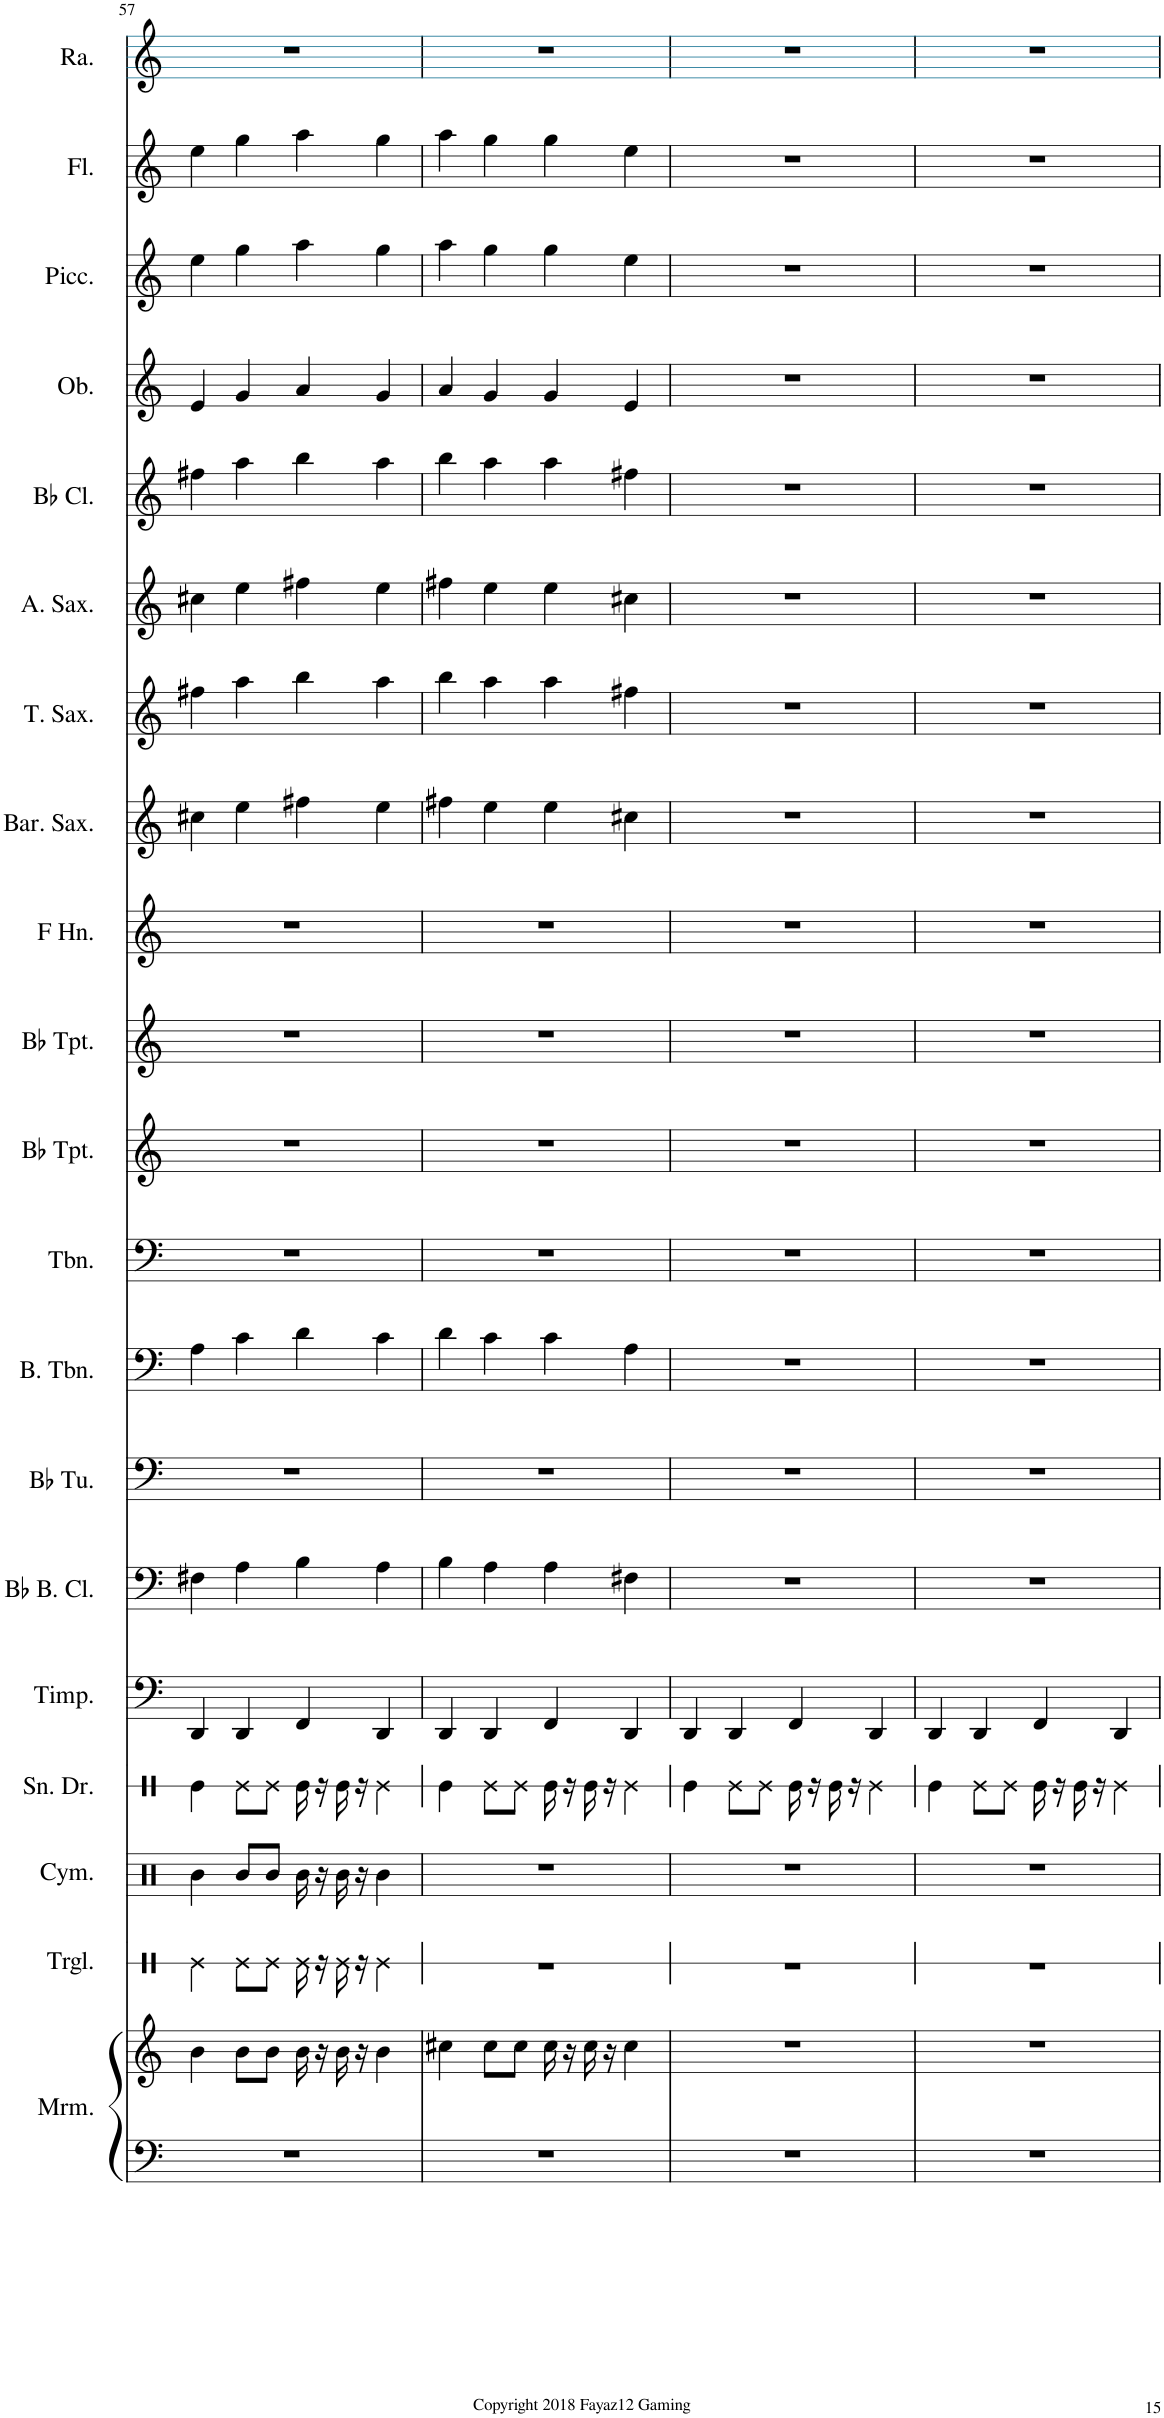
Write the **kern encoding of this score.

**kern	**kern	**kern	**kern	**kern	**kern	**kern	**kern	**kern	**kern	**kern	**kern	**kern	**kern	**kern	**kern	**kern	**kern	**kern	**kern	**kern
*part20	*part20	*part19	*part18	*part17	*part16	*part15	*part14	*part13	*part12	*part11	*part10	*part9	*part8	*part7	*part6	*part5	*part4	*part3	*part2	*part1
*staff21	*staff20	*staff19	*staff18	*staff17	*staff16	*staff15	*staff14	*staff13	*staff12	*staff11	*staff10	*staff9	*staff8	*staff7	*staff6	*staff5	*staff4	*staff3	*staff2	*staff1
*I"Marimba	*	*I"Triangle	*I"Cymbals	*I"Snare Drum	*I"Timpani	*I"Bb Bass Clarinet (Bass Clef)	*I"Bb Tuba	*I"Bass Trombone	*I"Trombone	*I"Bb Trumpet	*I"Bb Trumpet	*I"Horn in F	*I"Baritone Saxophone	*I"Tenor Saxophone	*I"Alto Saxophone	*I"Bb Clarinet	*I"Oboe	*I"Piccolo	*I"Flute	*I"Rosalina
*I'Mrm.	*	*I'Trgl.	*I'Cym.	*I'Sn. Dr.	*I'Timp.	*I'Bb B. Cl.	*I'Bb Tu.	*I'B. Tbn.	*I'Tbn.	*I'Bb Tpt.	*I'Bb Tpt.	*	*I'Bar. Sax.	*I'T. Sax.	*I'A. Sax.	*I'Bb Cl.	*I'Ob.	*I'Picc.	*I'Fl.	*I'Ra.
!!LO:PB:g=z
*clefF4	*clefG2	*clefX	*clefX	*clefX	*clefF4	*clefF4	*clefF4	*clefF4	*clefF4	*clefG2	*clefG2	*clefG2	*clefG2	*clefG2	*clefG2	*clefG2	*clefG2	*clefG2	*clefG2	*clefG2
*	*	*	*	*	*	*Trd1c2	*	*	*	*Trd1c2	*Trd1c2	*Trd4c7	*Trd12c21	*Trd8c14	*Trd5c9	*Trd1c2	*	*Trd-7c-12	*	*
*k[]	*k[]	*k[]	*k[]	*k[]	*k[]	*k[]	*k[]	*k[]	*k[]	*k[]	*k[]	*k[]	*k[]	*k[]	*k[]	*k[]	*k[]	*k[]	*k[]	*k[]
*M4/4	*M4/4	*M4/4	*M4/4	*M4/4	*M4/4	*M4/4	*M4/4	*M4/4	*M4/4	*M4/4	*M4/4	*M4/4	*M4/4	*M4/4	*M4/4	*M4/4	*M4/4	*M4/4	*M4/4	*M4/4
=57	=57	=57	=57	=57	=57	=57	=57	=57	=57	=57	=57	=57	=57	=57	=57	=57	=57	=57	=57	=57
1r	4b\	4Re\	4R\	4Re\	4DD/	4F#X\	1r	4A\	1r	1r	1r	1r	4cc#X\	4ff#X\	4cc#X\	4ff#X\	4e/	4ee\	4ee\	1r
.	8b\L	8Re\L	8R/L	8Re\L	4DD/	4A\	.	4c\	.	.	.	.	4ee\	4aa\	4ee\	4aa\	4g/	4gg\	4gg\	.
.	8b\J	8Re\J	8R/J	8Re\J	.	.	.	.	.	.	.	.	.	.	.	.	.	.	.	.
.	16b\	16Re\	16R\	16Re\	4FF/	4B\	.	4d\	.	.	.	.	4ff#X\	4bb\	4ff#X\	4bb\	4a/	4aa\	4aa\	.
.	16r	16r	16r	16r	.	.	.	.	.	.	.	.	.	.	.	.	.	.	.	.
.	16b\	16Re\	16R\	16Re\	.	.	.	.	.	.	.	.	.	.	.	.	.	.	.	.
.	16r	16r	16r	16r	.	.	.	.	.	.	.	.	.	.	.	.	.	.	.	.
.	4b\	4Re\	4R\	4Re\	4DD/	4A\	.	4c\	.	.	.	.	4ee\	4aa\	4ee\	4aa\	4g/	4gg\	4gg\	.
=58	=58	=58	=58	=58	=58	=58	=58	=58	=58	=58	=58	=58	=58	=58	=58	=58	=58	=58	=58	=58
1r	4cc#X\	1r	1r	4Re\	4DD/	4B\	1r	4d\	1r	1r	1r	1r	4ff#X\	4bb\	4ff#X\	4bb\	4a/	4aa\	4aa\	1r
.	8cc#\L	.	.	8Re\L	4DD/	4A\	.	4c\	.	.	.	.	4ee\	4aa\	4ee\	4aa\	4g/	4gg\	4gg\	.
.	8cc#\J	.	.	8Re\J	.	.	.	.	.	.	.	.	.	.	.	.	.	.	.	.
.	16cc#\	.	.	16Re\	4FF/	4A\	.	4c\	.	.	.	.	4ee\	4aa\	4ee\	4aa\	4g/	4gg\	4gg\	.
.	16r	.	.	16r	.	.	.	.	.	.	.	.	.	.	.	.	.	.	.	.
.	16cc#\	.	.	16Re\	.	.	.	.	.	.	.	.	.	.	.	.	.	.	.	.
.	16r	.	.	16r	.	.	.	.	.	.	.	.	.	.	.	.	.	.	.	.
.	4cc#\	.	.	4Re\	4DD/	4F#X\	.	4A\	.	.	.	.	4cc#X\	4ff#X\	4cc#X\	4ff#X\	4e/	4ee\	4ee\	.
=59	=59	=59	=59	=59	=59	=59	=59	=59	=59	=59	=59	=59	=59	=59	=59	=59	=59	=59	=59	=59
1r	1r	1r	1r	4Re\	4DD/	1r	1r	1r	1r	1r	1r	1r	1r	1r	1r	1r	1r	1r	1r	1r
.	.	.	.	8Re\L	4DD/	.	.	.	.	.	.	.	.	.	.	.	.	.	.	.
.	.	.	.	8Re\J	.	.	.	.	.	.	.	.	.	.	.	.	.	.	.	.
.	.	.	.	16Re\	4FF/	.	.	.	.	.	.	.	.	.	.	.	.	.	.	.
.	.	.	.	16r	.	.	.	.	.	.	.	.	.	.	.	.	.	.	.	.
.	.	.	.	16Re\	.	.	.	.	.	.	.	.	.	.	.	.	.	.	.	.
.	.	.	.	16r	.	.	.	.	.	.	.	.	.	.	.	.	.	.	.	.
.	.	.	.	4Re\	4DD/	.	.	.	.	.	.	.	.	.	.	.	.	.	.	.
=60	=60	=60	=60	=60	=60	=60	=60	=60	=60	=60	=60	=60	=60	=60	=60	=60	=60	=60	=60	=60
1r	1r	1r	1r	4Re\	4DD/	1r	1r	1r	1r	1r	1r	1r	1r	1r	1r	1r	1r	1r	1r	1r
.	.	.	.	8Re\L	4DD/	.	.	.	.	.	.	.	.	.	.	.	.	.	.	.
.	.	.	.	8Re\J	.	.	.	.	.	.	.	.	.	.	.	.	.	.	.	.
.	.	.	.	16Re\	4FF/	.	.	.	.	.	.	.	.	.	.	.	.	.	.	.
.	.	.	.	16r	.	.	.	.	.	.	.	.	.	.	.	.	.	.	.	.
.	.	.	.	16Re\	.	.	.	.	.	.	.	.	.	.	.	.	.	.	.	.
.	.	.	.	16r	.	.	.	.	.	.	.	.	.	.	.	.	.	.	.	.
.	.	.	.	4Re\	4DD/	.	.	.	.	.	.	.	.	.	.	.	.	.	.	.
=	=	=	=	=	=	=	=	=	=	=	=	=	=	=	=	=	=	=	=	=
*-	*-	*-	*-	*-	*-	*-	*-	*-	*-	*-	*-	*-	*-	*-	*-	*-	*-	*-	*-	*-
